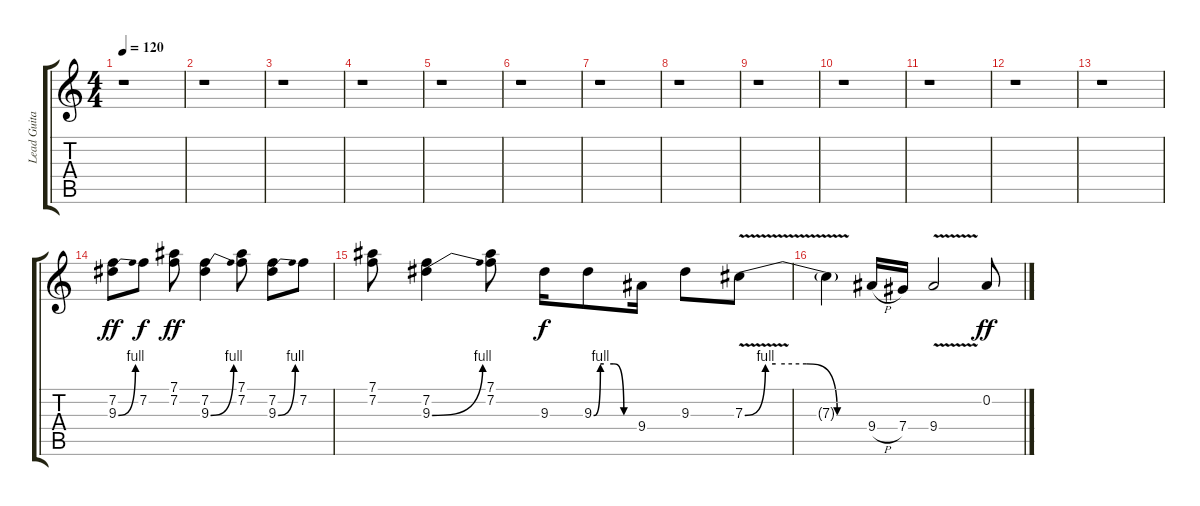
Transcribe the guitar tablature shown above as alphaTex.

\track ("Lead Guitar" "Lead Guita") {instrument overdrivenguitar}
\staff {score tabs}
\tuning (Eb4 Bb3 Gb3 Db3 Ab2 Eb2) {hide}
\ts (4 4)
\tempo 120
\clef g2
\ks c
r.1{dy ff} |
r.1 |
r.1 |
r.1 |
r.1 |
r.1 |
r.1 |
r.1 |
r.1 |
r.1 |
r.1 |
r.1 |
r.1 |
(7.2 9.3{be (bend 0 0 60 4)}).8 7.2.8{dy f} (7.1 7.2).8{dy ff} (7.2 9.3{be (bend 0 0 60 4)}).4 (7.1 7.2).8 (7.2 9.3{be (bend 0 0 60 4)}).8 7.2.8 |
(7.1 7.2).8 (7.2 9.3{be (bend 0 0 60 4)}).4 (7.1 7.2).8 9.3.16{dy f} 9.3{be (custom 0 0 10 4 15 4 30 4 45 0 60 0)}.8 9.4.16 9.3.8 7.3{be (custom 0 0 10 4 15 4 30 4 45 0 60 0) v}.8 |
7.3{t}.4 9.4{h}.16 7.4.16 9.4{v}.2 0.2.8{dy ff}
